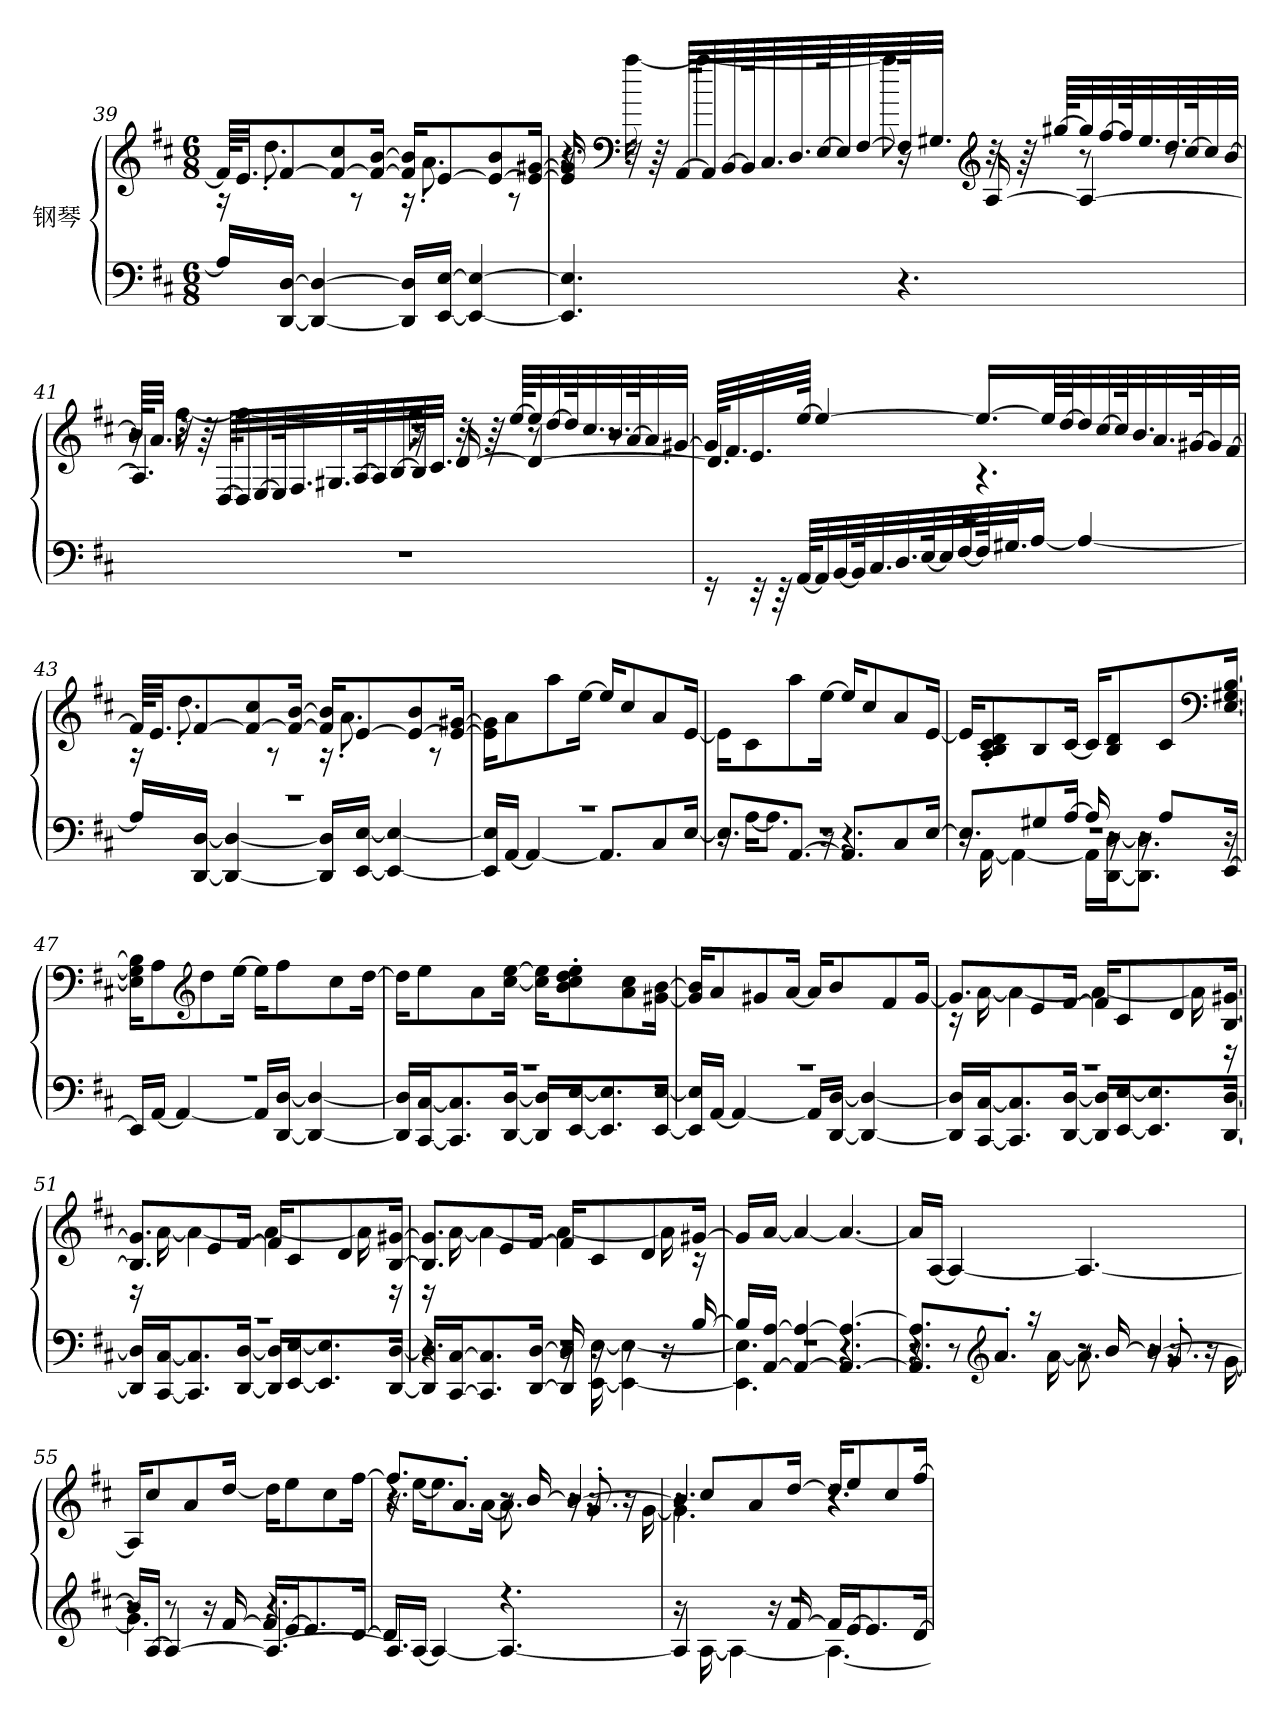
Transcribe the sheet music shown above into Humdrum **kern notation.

**kern	**kern
*part1	*part1
*staff2	*staff1
*I"钢琴	*
!!LO:PB:g=z
*clefF4	*clefG2
*k[f#c#]	*k[f#c#]
*M6/8	*M6/8
=39	=39
*	*^
16A/LL]	64f#/KLLL]	16r
.	32.e/JJ	.
[16DD/ [16D/JJ	[8f#/	8.dd'\
4DD/_ 4D/_	.	.
.	8f#/_ 8cc#/	.
.	.	8r
.	16f#/_ [16b/Jk	.
16DD/] 16D/]LL	16f#/] 16b/]KL	16r
[16EE/ [16E/JJ	[8e/	8.a'\
4EE/_ 4E/_	.	.
.	8e/_ 8b/	.
.	.	8r
.	16e/_ [16g#X/Jk	.
!!LO:LB:g=z
=40	=40	=40
*	*	*^
4.EE/] 4.E/]	16e/] 16g#/]	16r	4.r
*	*clefF4	*	*
.	32r	[16aa\	.
.	64r	.	.
.	[64AA/KLLL	.	.
.	32AA/]	4aa\_	.
.	[32BB/	.	.
.	64BB/K]	.	.
.	32.C#/	.	.
.	32.D/	.	.
.	[64E/K	.	.
.	32E/]	.	.
.	[32F#/	.	.
4.r	64F#/K]	8aa\]	16r
.	32.G#X/JJJ	.	.
*	*clefG2	*	*
.	32r	.	[16A/
.	64r	.	.
.	[64gg#X/KLLL	.	.
.	32gg#/]	8r	4A/_
.	[32ff#/	.	.
.	64ff#/K]	.	.
.	32.ee/	.	.
.	32.dd/	8r	.
.	[64cc#/K	.	.
.	32cc#/]	.	.
.	[32b/JJJ	.	.
!!LO:LB:g=z	!!	!!
=41	=41	=41	=41
2.r	64b/KLLL]	16r	4.A/]
.	32.a/JJJ	.	.
.	32r	[16ff#\	.
.	64r	.	.
.	[64D/KLLL	.	.
.	32D/]	4ff#\_	.
.	[32E/	.	.
.	64E/K]	.	.
.	32.F#/	.	.
.	32.G#X/	.	.
.	[64A/K	.	.
.	32A/]	.	.
.	[32B/	.	.
.	64B/K]	8ff#\]	16r
.	32.c#/JJJ	.	.
.	32r	.	[16d/
.	64r	.	.
.	[64ee/KLLL	.	.
.	32ee/]	8r	4d/_
.	[32dd/	.	.
.	64dd/K]	.	.
.	32.cc#/	.	.
.	32.b/	8r	.
.	[64a/K	.	.
.	32a/]	.	.
.	[32g#X/JJJ	.	.
*	*	*v	*v
!!LO:LB:g=z
=42	=42	=42
*^	*	*
2.r	16r	64g#/KLLL]	4.d/]
.	.	32.f#/	.
.	32r	32.e/	.
.	64r	.	.
.	[64AA/KLLL	[64ee/JJJk	.
.	32AA/]	4ee/_	.
.	[32BB/	.	.
.	64BB/K]	.	.
.	32.C#/	.	.
.	32.D/	.	.
.	[64E/K	.	.
.	32E/]	.	.
.	[32F#/	.	.
.	64F#/K]	16.ee/LL_	4.r
.	32.G#X/J	.	.
.	[16A/JJ	.	.
.	.	64ee/LL]	.
.	.	[64dd/J	.
.	4A/_	32dd/]	.
.	.	[32cc#/	.
.	.	64cc#/K]	.
.	.	32.b/	.
.	.	32.a/	.
.	.	[64g#X/K	.
.	.	32g#/]	.
.	.	[32f#/JJJ	.
!!LO:LB:g=z	!!
=43	=43	=43	=43
2.r	16A/LL]	64f#/KLLL]	16r
.	.	32.e/JJ	.
.	[16DD/ [16D/JJ	[8f#/	8.dd'\
.	4DD/_ 4D/_	.	.
.	.	8f#/_ 8cc#/	.
.	.	.	8r
.	.	16f#/_ [16b/Jk	.
.	16DD/] 16D/]LL	16f#/] 16b/]KL	16r
.	[16EE/ [16E/JJ	[8e/	8.a'\
.	4EE/_ 4E/_	.	.
.	.	8e/_ 8b/	.
.	.	.	8r
.	.	16e/_ [16g#X/Jk	.
*	*	*v	*v
=44	=44	=44
2.r	16EE/] 16E/]LL	16e\] 16g#\]KL
.	[16AA/JJ	8a\
.	4AA/_	.
.	.	8aa\
.	.	[16ee\Jk
.	8.AA/L]	16ee/KL]
.	.	8cc#/
.	8C#/	8a/
.	[16E/Jk	[16e/Jk
=45	=45	=45
*	*^	*
2.r	16r	8.E/L]	16e\KL]
.	[16A\KL	.	8c#\
.	8.A\J]	.	.
.	.	[8.AA/J	8aa\
.	16r	.	[16ee\Jk
.	4.r	8.AA/L]	16ee/KL]
.	.	.	8cc#/
.	.	8C#/	8a/
.	.	[16E/Jk	[16e/Jk
!!LO:LB:g=z
=46	=46	=46	=46
2.r	16r	8.E/L]	16e/KL]
.	[16AA\	.	8A/' 8B/' 8c#/' 8d/'
.	4AA\_	.	.
.	.	8G#X/	8B/
.	.	[16A/Jk	[16c#/Jk
.	16AA\LL]	16A/]	16c#/KL]
.	[16DD\ [16D\J	16r	8B/ 8d/
.	8.DD\] 8.D\]J	16r	.
.	.	8A/L	8c#/
*	*	*	*clefF4
.	16r	[16EE/Jk	[16E/ [16G#X/ [16B/Jk
*	*v	*v	*
=47	=47	=47
2.r	16EE/LL]	16E\] 16G#\] 16B\]KL
.	[16AA/JJ	8A\
.	4AA/_	.
*	*	*clefG2
.	.	8dd\
.	.	[16ee\Jk
.	16AA/LL]	16ee\KL]
.	[16DD/ [16D/JJ	8ff#\
.	4DD/_ 4D/_	.
.	.	8cc#\
.	.	[16dd\Jk
=48	=48	=48
2.r	16DD/] 16D/]LL	16dd\KL]
.	[16CC#/ [16C#/J	8ee\
.	8.CC#/] 8.C#/]	.
.	.	8a\
.	[16DD/ [16D/Jk	[16cc#\ [16ee\Jk
.	16DD/] 16D/]LL	16cc#\] 16ee\]KL
.	[16EE/ [16E/J	8b\' 8cc#\' 8dd\' 8ee\'
.	8.EE/] 8.E/]	.
.	.	8a\ 8cc#\
.	[16EE/ [16E/Jk	[16g#X\ [16b\Jk
!!LO:PB:g=z
=49	=49	=49
2.r	16EE/] 16E/]LL	16g#/] 16b/]KL
.	[16AA/JJ	8a/
.	4AA/_	.
.	.	8g#X/
.	.	[16a/Jk
.	16AA/LL]	16a/KL]
.	[16DD/ [16D/JJ	8b/
.	4DD/_ 4D/_	.
.	.	8f#/
.	.	[16g#/Jk
=50	=50	=50
*	*	*^
2.r	16DD/] 16D/]LL	8.g#/L]	16r
.	[16CC#/ [16C#/J	.	[16a\
.	8.CC#/] 8.C#/]	.	4a\_
.	.	8e/	.
.	[16DD/ [16D/Jk	[16f#/Jk	.
.	16DD/] 16D/]LL	16f#/KL]	4a\_
.	[16EE/ [16E/J	8c#/	.
.	8.EE/] 8.E/]	.	.
.	.	8d/	.
.	.	.	16a\]
.	[16DD/ [16D/Jk	[16B/ [16g#X/Jk	16r
=51	=51	=51	=51
2.r	16DD/] 16D/]LL	8.B/] 8.g#/]L	16r
.	[16CC#/ [16C#/J	.	[16a\
.	8.CC#/] 8.C#/]	.	4a\_
.	.	8e/	.
.	[16DD/ [16D/Jk	[16f#/Jk	.
.	16DD/] 16D/]LL	16f#/KL]	4a\_
.	[16EE/ [16E/J	8c#/	.
.	8.EE/] 8.E/]	.	.
.	.	8d/	.
.	.	.	16a\]
.	[16DD/ [16D/Jk	[16B/ [16g#X/Jk	16r
!!LO:LB:g=z	!!
=52	=52	=52	=52
*	*^	*	*
2.r	4.r	16DD/] 16D/]LL	8.B/] 8.g#/]L	16r
.	.	[16CC#/ [16C#/J	.	[16a\
.	.	8.CC#/] 8.C#/]	.	4a\_
.	.	.	8e/	.
.	.	[16DD/ [16D/Jk	[16f#/Jk	.
.	16r	16DD/] 16D/]	16f#/KL]	4a\_
.	[16EE\ [16E\	16r	8c#/	.
.	4EE\_ 4E\_	8r	.	.
.	.	.	8d/	.
.	.	16r	.	16a\]
.	.	[16B/	[16g#X/Jk	16r
*	*	*	*v	*v
=53	=53	=53	=53
2.r	4.EE\] 4.E\]	16B/LL]	16g#/LL]
.	.	[16AA/ [16A/JJ	[16a/JJ
.	.	4AA/_ 4A/_	4a/_
.	4.r	4.AA/_ 4.A/_	4.a/_
=54	=54	=54	=54
4.r	8r	8.AA/] 8.A/]L	16a/LL]
.	.	.	[16A/JJ
.	8r	.	4A/_
*clefG2	*	*	*
.	.	8.a'/J	.
.	16r	.	.
.	[16a\	.	.
16r	8.a\]	8r	4.A/_
[16b/	.	.	.
4b/_	.	16r	.
.	16r	8.g'/	.
.	16r	.	.
.	[16g\	.	.
!!LO:LB:g=z
=55	=55	=55	=55
16b/LL]	4.g\]	8r	16A/KL]
[16A/JJ	.	.	8cc#/
4A/_	.	8r	.
.	.	.	8a/
.	.	16r	.
.	.	[16f#/	[16dd/Jk
4.A/_	4.r	16f#/LL]	16dd\KL]
.	.	[16e/J	8ee\
.	.	8.e/]	.
.	.	.	8cc#\
.	.	[16d/Jk	[16ff#\Jk
*	*v	*v	*
=56	=56	=56
*	*	*^
*	*	*	*^
4.A/]	16d/LL]	8.ff#/L]	16r	4.r
.	[16A/JJ	.	[16ee\KL	.
.	4A/_	.	8.ee\]	.
.	.	8.a'/J	.	.
.	.	.	[16a\Jk	.
4.r	4.A/_	8r	8.a\]	16r
.	.	.	.	[16b/
.	.	16r	.	4b/_
.	.	8.g'/	16r	.
.	.	.	16r	.
.	.	.	[16g\	.
=57	=57	=57	=57	=57
*	*^	*	*	*
2.r	16r	4A/]	16r	4.g\]	4.b/]
.	[16A\	.	8cc#/L	.	.
.	4A\_	.	.	.	.
.	.	.	8a/	.	.
.	.	16r	.	.	.
.	.	[16f#/	[16dd/Jk	.	.
.	4.A\_	16f#/LL]	16dd/KL]	4.r	4.r
.	.	[16e/J	8ee/	.	.
.	.	8.e/]	.	.	.
.	.	.	8cc#/	.	.
.	.	[16d/Jk	[16ff#/Jk	.	.
*v	*v	*v	*	*	*
*	*v	*v	*v
=	=
*-	*-
